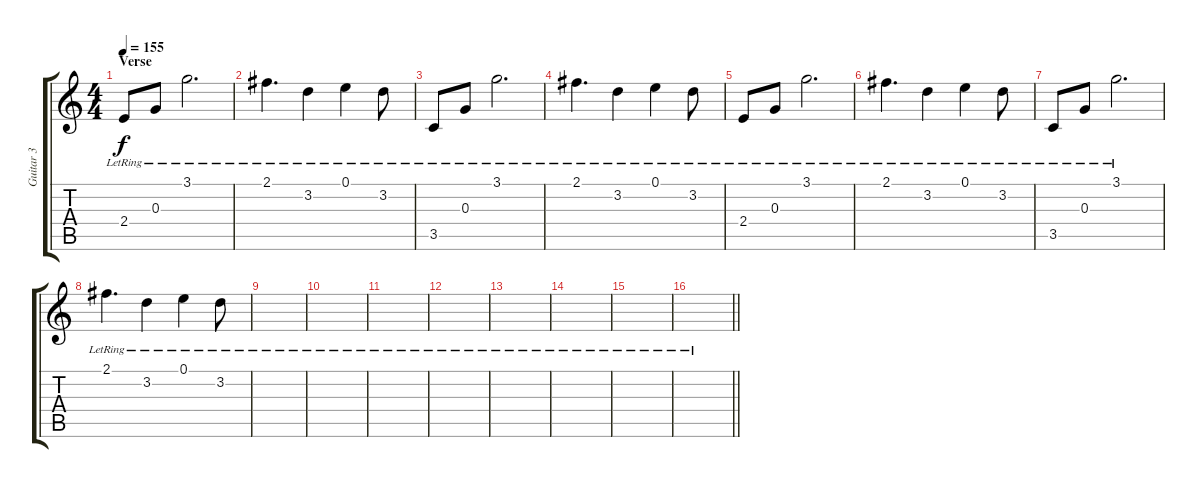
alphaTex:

\track ("Guitar 3" "Guitar 3") {instrument electricguitarjazz}
\staff {score tabs}
\tuning (E4 B3 G3 D3 A2 E2) {hide}
\ts (4 4)
\section ("" "Verse")
\tempo 155
\clef g2
\ks c
2.4{lr}.8{dy f} 0.3{lr}.8 3.1{lr}.2{d} |
2.1{lr}.4{d} 3.2{lr}.4 0.1{lr}.4 3.2{lr}.8 |
3.5{lr}.8 0.3{lr}.8 3.1{lr}.2{d} |
2.1{lr}.4{d} 3.2{lr}.4 0.1{lr}.4 3.2{lr}.8 |
2.4{lr}.8 0.3{lr}.8 3.1{lr}.2{d} |
2.1{lr}.4{d} 3.2{lr}.4 0.1{lr}.4 3.2{lr}.8 |
3.5{lr}.8 0.3{lr}.8 3.1{lr}.2{d} |
2.1{lr}.4{d} 3.2{lr}.4 0.1{lr}.4 3.2{lr}.8 |
|
|
|
|
|
|
|
\barLineRight lightlight
